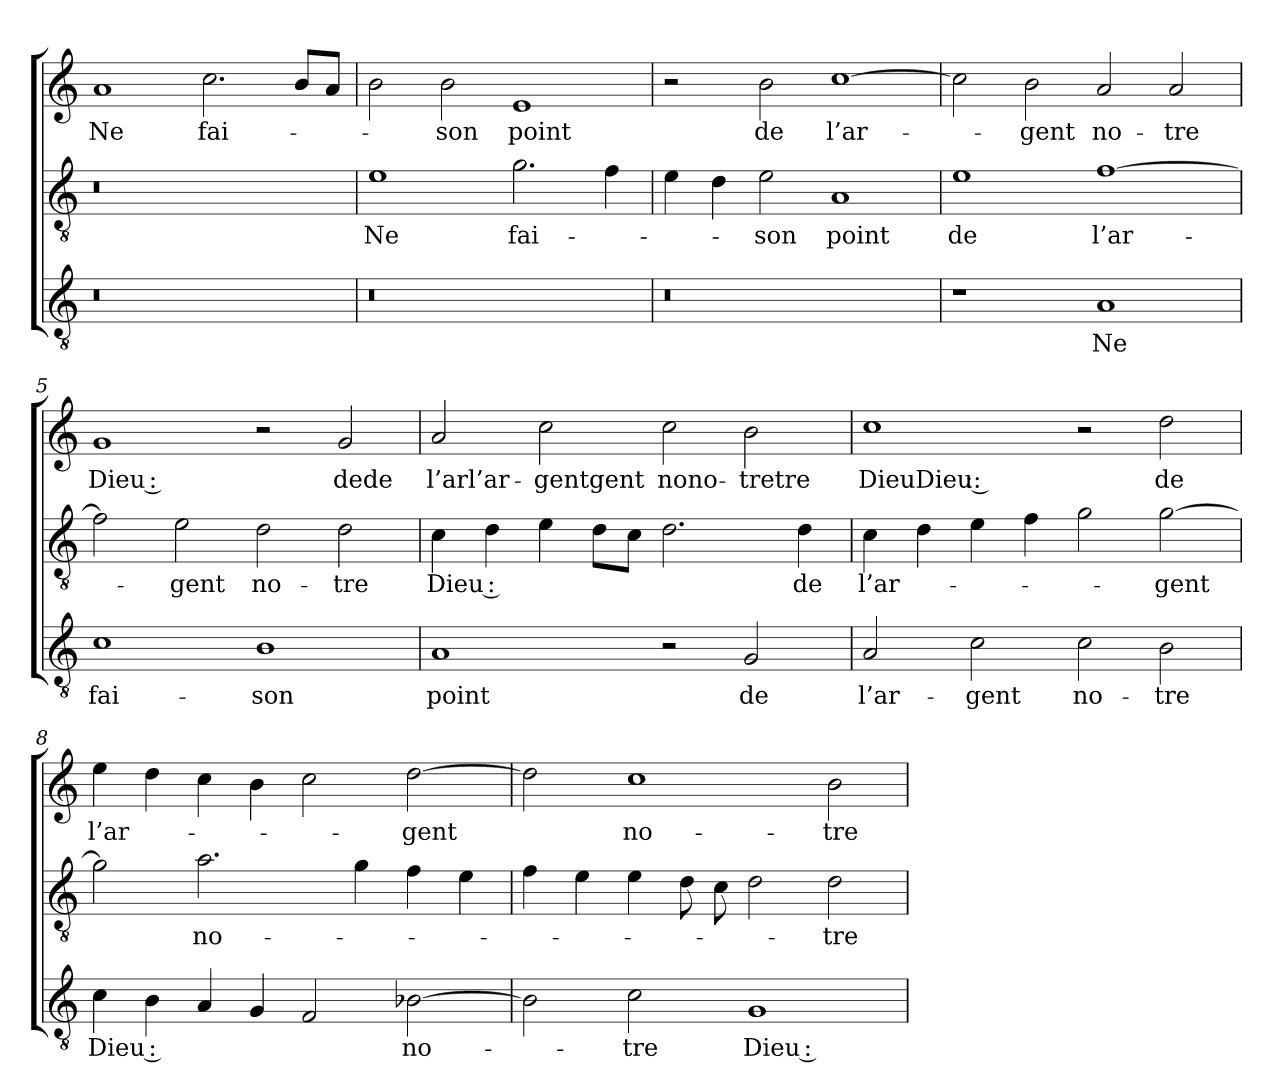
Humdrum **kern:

**kern	**text	**kern	**text	**kern	**text
*part3	*part3	*part2	*part2	*part1	*part1
*staff3	*staff3	*staff2	*staff2	*staff1	*staff1
*clefGv2	*	*clefGv2	*	*clefG2	*
*k[]	*	*k[]	*	*k[]	*
=1	=1	=1	=1	=1	=1
0r	.	0r	.	1a	Ne
.	.	.	.	2.cc	fai-
.	.	.	.	8bL	.
.	.	.	.	8aJ	.
=2	=2	=2	=2	=2	=2
0r	.	1e	Ne	2b	.
.	.	.	.	2b	-son
.	.	2.g	fai-	1e	point
.	.	4f	.	.	.
=3	=3	=3	=3	=3	=3
0r	.	4e	.	2r	.
.	.	4d	.	.	.
.	.	2e	-son	2b	de
.	.	1A	point	[1cc	l’ar-
=4	=4	=4	=4	=4	=4
1r	.	1e	de	2cc]	.
.	.	.	.	2b	-gent
1A	Ne	[1f	l’ar-	2a	no-
.	.	.	.	2a	-tre
=5	=5	=5	=5	=5	=5
1c	fai-	2f]	.	1g	Dieu :
.	.	2e	-gent	.	.
1B	-son	2d	no-	2r	.
.	.	2d	-tre	2g	dede
!!LO:LB:g=z
=6	=6	=6	=6	=6	=6
1A	point	4c	Dieu :	2a	l’arl’ar-
.	.	4d	.	.	.
.	.	4e	.	2cc	-gentgent
.	.	8dL	.	.	.
.	.	8cJ	.	.	.
2r	.	2.d	.	2cc	nono-
2G	de	.	.	2b	-tretre
.	.	4d	de	.	.
=7	=7	=7	=7	=7	=7
2A	l’ar-	4c	l’ar-	1cc	DieuDieu ::
.	.	4d	.	.	.
2c	-gent	4e	.	.	.
.	.	4f	.	.	.
2c	no-	2g	.	2r	.
2B	-tre	[2g	-gent	2dd	de
=8	=8	=8	=8	=8	=8
4c	Dieu :	2g]	.	4ee	l’ar-
4B	.	.	.	4dd	.
4A	.	2.a	no-	4cc	.
4G	.	.	.	4b	.
2F	.	.	.	2cc	.
.	.	4g	.	.	.
[2B-X	no-	4f	.	[2dd	-gent
.	.	4e	.	.	.
=9	=9	=9	=9	=9	=9
2B-]	.	4f	.	2dd]	.
.	.	4e	.	.	.
2c	-tre	4e	.	1cc	no-
.	.	8d	.	.	.
.	.	8c	.	.	.
1G	Dieu :	2d	.	.	.
.	.	2d	-tre	2b	-tre
=	=	=	=	=	=
*-	*-	*-	*-	*-	*-
